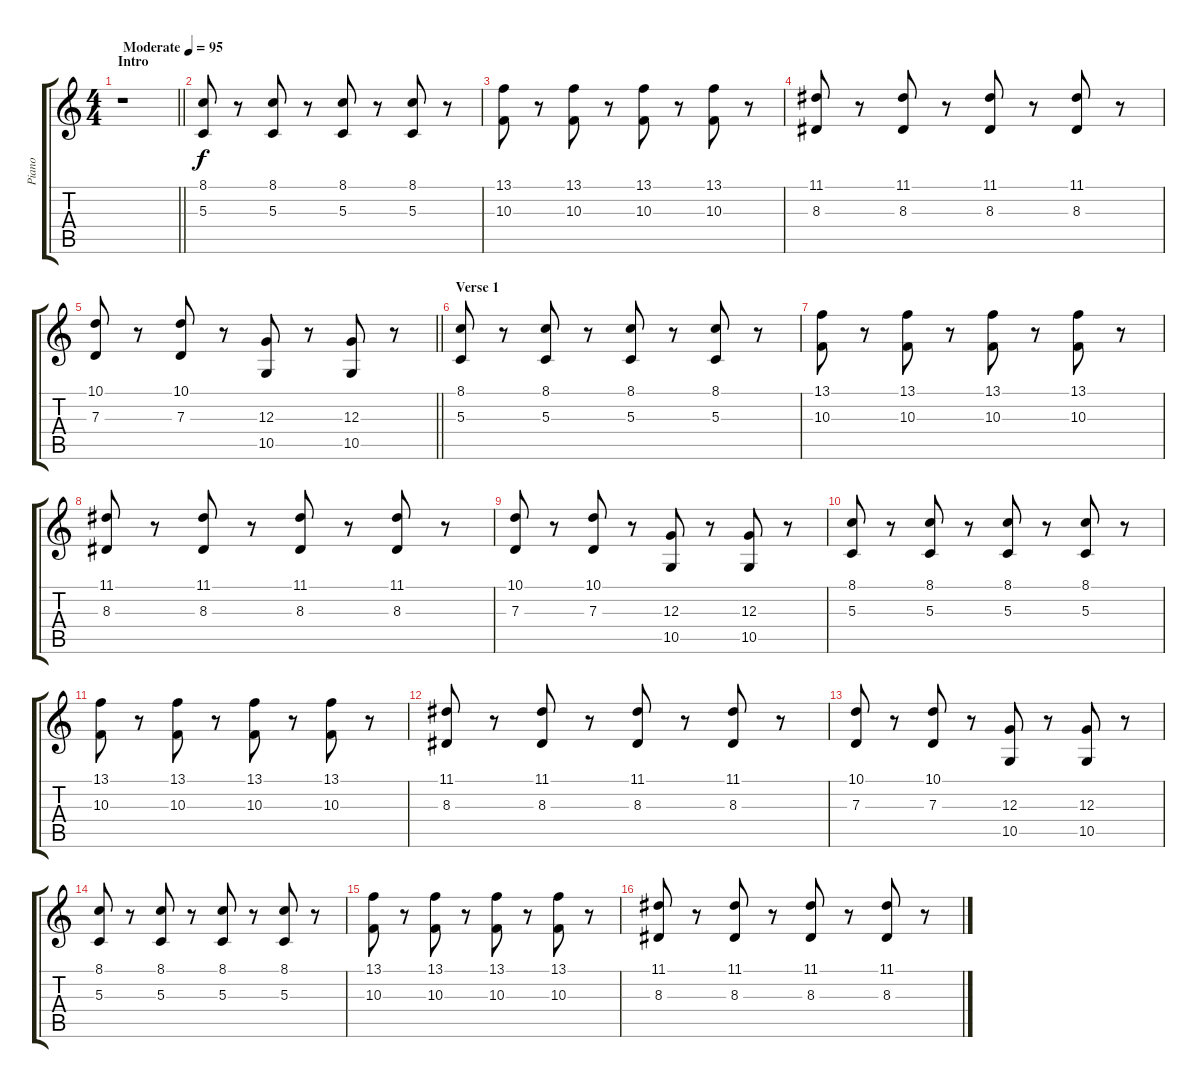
\track ("Piano" "Piano") {instrument acousticgrandpiano}
\staff {score tabs}
\tuning (E4 B3 G3 D3 A2 E2) {hide}
\ts (4 4)
\section ("" "Intro")
\tempo (95 "Moderate")
\clef g2
\barLineRight lightlight
\ks c
r.1{dy f instrument acousticgrandpiano} |
\section ("" "")
(8.1 5.3).8 r.8 (8.1 5.3).8 r.8 (8.1 5.3).8 r.8 (8.1 5.3).8 r.8 |
(13.1 10.3).8 r.8 (13.1 10.3).8 r.8 (13.1 10.3).8 r.8 (13.1 10.3).8 r.8 |
(11.1 8.3).8 r.8 (11.1 8.3).8 r.8 (11.1 8.3).8 r.8 (11.1 8.3).8 r.8 |
\barLineRight lightlight
(10.1 7.3).8 r.8 (10.1 7.3).8 r.8 (12.3 10.5).8 r.8 (12.3 10.5).8 r.8 |
\section ("" "Verse 1")
(8.1 5.3).8 r.8 (8.1 5.3).8 r.8 (8.1 5.3).8 r.8 (8.1 5.3).8 r.8 |
(13.1 10.3).8 r.8 (13.1 10.3).8 r.8 (13.1 10.3).8 r.8 (13.1 10.3).8 r.8 |
(11.1 8.3).8 r.8 (11.1 8.3).8 r.8 (11.1 8.3).8 r.8 (11.1 8.3).8 r.8 |
(10.1 7.3).8 r.8 (10.1 7.3).8 r.8 (12.3 10.5).8 r.8 (12.3 10.5).8 r.8 |
(8.1 5.3).8 r.8 (8.1 5.3).8 r.8 (8.1 5.3).8 r.8 (8.1 5.3).8 r.8 |
(13.1 10.3).8 r.8 (13.1 10.3).8 r.8 (13.1 10.3).8 r.8 (13.1 10.3).8 r.8 |
(11.1 8.3).8 r.8 (11.1 8.3).8 r.8 (11.1 8.3).8 r.8 (11.1 8.3).8 r.8 |
(10.1 7.3).8 r.8 (10.1 7.3).8 r.8 (12.3 10.5).8 r.8 (12.3 10.5).8 r.8 |
(8.1 5.3).8 r.8 (8.1 5.3).8 r.8 (8.1 5.3).8 r.8 (8.1 5.3).8 r.8 |
(13.1 10.3).8 r.8 (13.1 10.3).8 r.8 (13.1 10.3).8 r.8 (13.1 10.3).8 r.8 |
(11.1 8.3).8 r.8 (11.1 8.3).8 r.8 (11.1 8.3).8 r.8 (11.1 8.3).8 r.8
